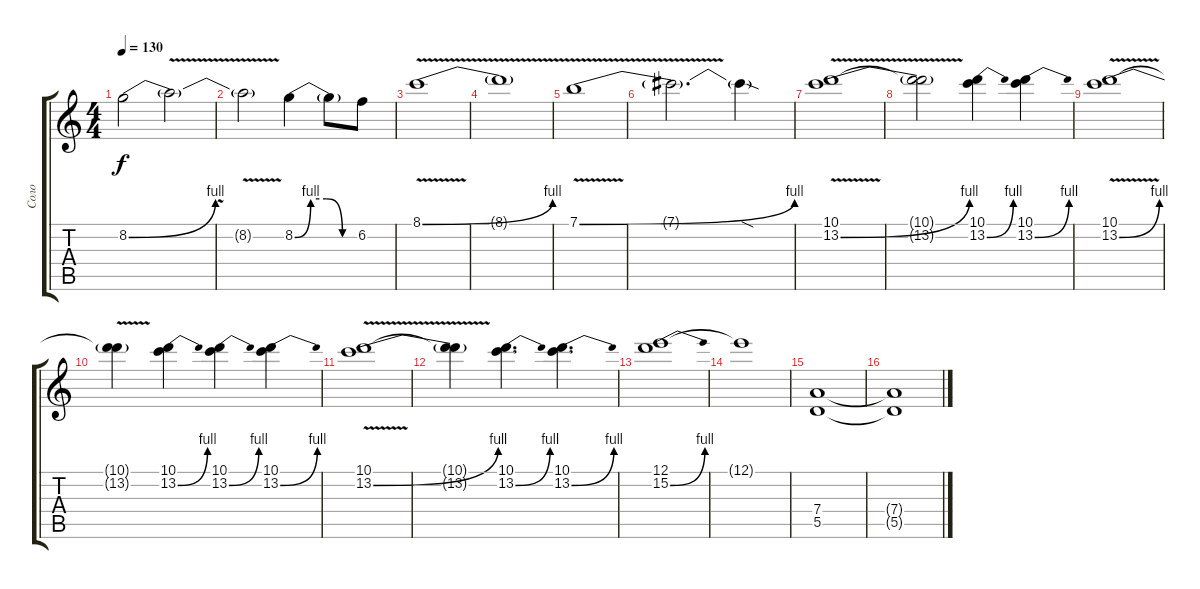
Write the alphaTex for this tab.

\track ("Соло" "Соло") {instrument distortionguitar}
\staff {score tabs}
\tuning (E4 B3 G3 D3 A2 E2) {hide}
\ts (4 4)
\tempo 130
\clef g2
\ks c
8.2{be (bend 0 0 60 4)}.2{dy f} 8.2{v t}.2 |
8.2{t}.2 8.2{be (custom 0 0 15 4 30 4 45 0 60 0)}.4 8.2{t}.8 6.2.8 |
8.1{be (bend 0 0 60 4) v}.1 |
8.1{t}.1 |
7.1{be (bend 0 0 60 4) v}.1 |
7.1{t}.2{d} 7.1{sod t}.4 |
(10.1 13.2{be (bend 0 0 60 4) v}).1 |
(10.1{t} 13.2{t}).2 (10.1 13.2{be (bend 0 0 60 4)}).4 (10.1 13.2{be (bend 0 0 60 4)}).4 |
(10.1 13.2{be (bend 0 0 60 4) v}).1 |
(10.1{t} 13.2{t}).4 (10.1 13.2{be (bend 0 0 60 4)}).4 (10.1 13.2{be (bend 0 0 60 4)}).4 (10.1 13.2{be (bend 0 0 60 4)}).4 |
(10.1 13.2{be (bend 0 0 60 4) v}).1 |
(10.1{t} 13.2{t}).4 (10.1 13.2{be (bend 0 0 60 4)}).4{d} (10.1 13.2{be (bend 0 0 60 4)}).4{d} |
(12.1 15.2{be (bend 0 0 60 4)}).1 |
12.1{t}.1 |
(7.4 5.5).1 |
(7.4{t} 5.5{t}).1
